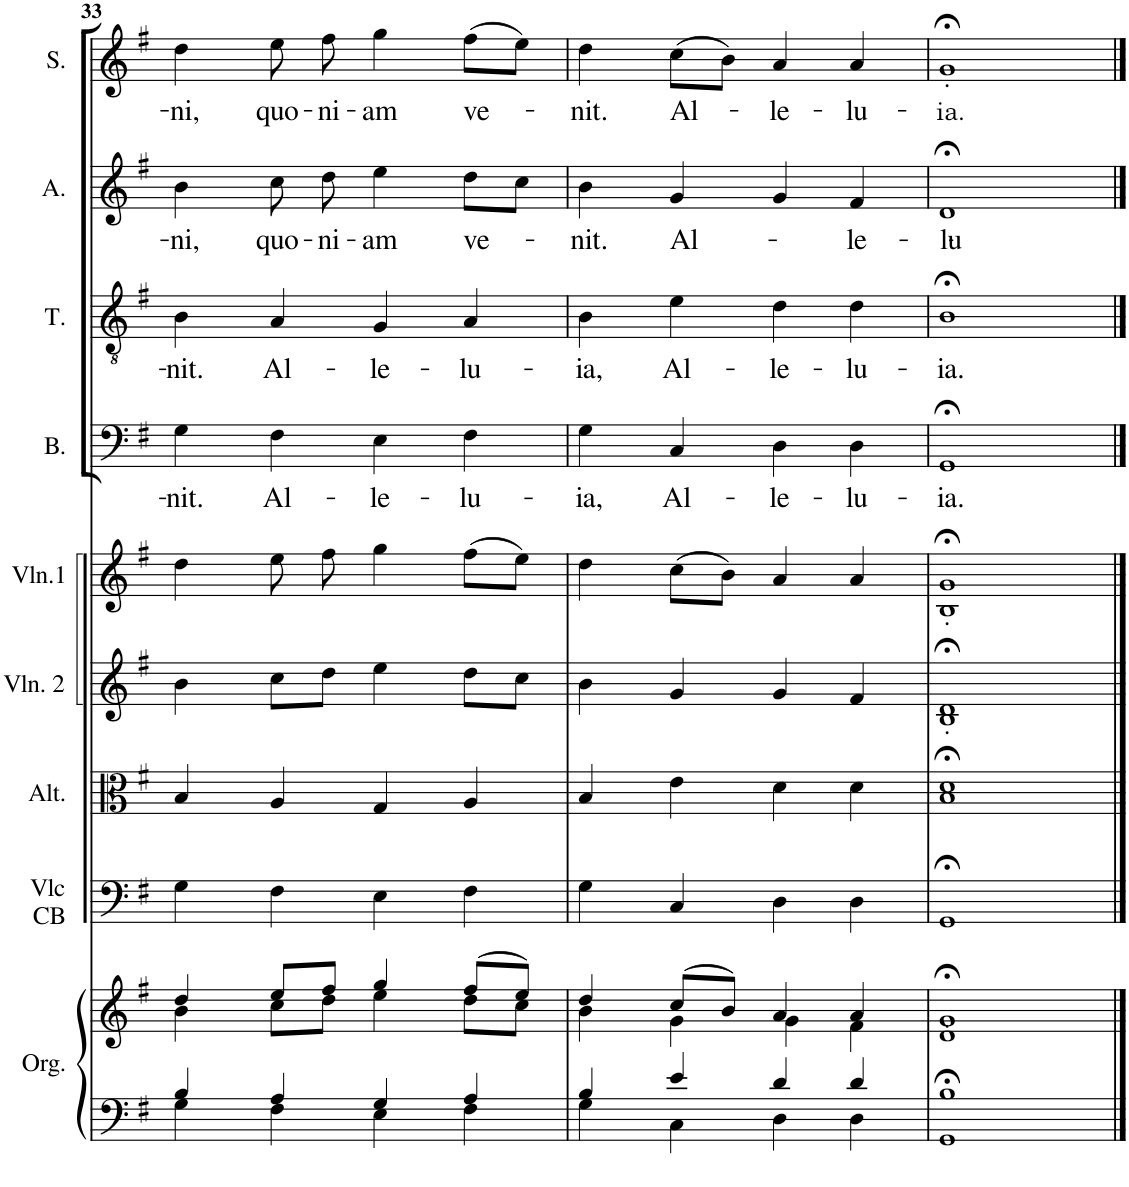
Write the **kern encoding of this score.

**kern	**kern	**kern	**kern	**kern	**kern	**kern	**text	**kern	**text	**kern	**text	**kern	**text
*part9	*part9	*part8	*part7	*part6	*part5	*part4	*part4	*part3	*part3	*part2	*part2	*part1	*part1
*staff10	*staff9	*staff8	*staff7	*staff6	*staff5	*staff4	*staff4	*staff3	*staff3	*staff2	*staff2	*staff1	*staff1
*I"Orgue	*	*I"Violoncelle Contre Basse	*I"Alto	*I"Violon 2	*I"Violon 1	*I"Basse	*	*I"Ténor	*	*I"Alto	*	*I"Soprano	*
*I'Org.	*	*I'Vlc CB	*I'Alt.	*I'Vln. 2	*I'Vln.1	*I'B.	*	*I'T.	*	*I'A.	*	*I'S.	*
!!LO:PB:g=z
*clefF4	*clefG2	*clefF4	*clefC3	*clefG2	*clefG2	*clefF4	*	*clefGv2	*	*clefG2	*	*clefG2	*
*k[f#]	*k[f#]	*k[f#]	*k[f#]	*k[f#]	*k[f#]	*k[f#]	*	*k[f#]	*	*k[f#]	*	*k[f#]	*
*G:	*G:	*G:	*G:	*G:	*G:	*G:	*	*G:	*	*G:	*	*G:	*
*M4/4	*M4/4	*M4/4	*M4/4	*M4/4	*M4/4	*M4/4	*	*M4/4	*	*M4/4	*	*M4/4	*
*met(c)	*met(c)	*met(c)	*met(c)	*met(c)	*met(c)	*met(c)	*	*met(c)	*	*met(c)	*	*met(c)	*
=33	=33	=33	=33	=33	=33	=33	=33	=33	=33	=33	=33	=33	=33
*^	*^	*	*	*	*	*	*	*	*	*	*	*	*
!	!	!	!	!	!	!	!	!	!LO:LY:b	!	!LO:LY:b	!	!LO:LY:b	!	!LO:LY:b
4B/	4G\	4dd/	4b\	4G\	4B/	4b\	4dd\	4G\	-nit.	4B\	-nit.	4b\	-ni,	4dd\	-ni,
!	!	!	!	!	!	!	!	!	!LO:LY:b	!	!LO:LY:b	!	!LO:LY:b	!	!LO:LY:b
4A/	4F#\	8ee/L	8cc\L	4F#\	4A/	8cc\L	8ee\	4F#\	Al-	4A/	Al-	8cc\	quo-	8ee\	quo-
!	!	!	!	!	!	!	!	!	!	!	!	!	!LO:LY:b	!	!LO:LY:b
.	.	8ff#/J	8dd\J	.	.	8dd\J	8ff#\	.	.	.	.	8dd\	-ni-	8ff#\	-ni-
!	!	!	!	!	!	!	!	!	!LO:LY:b	!	!LO:LY:b	!	!LO:LY:b	!	!LO:LY:b
4G/	4E\	4gg/	4ee\	4E\	4G/	4ee\	4gg\	4E\	-le-	4G/	-le-	4ee\	-am	4gg\	-am
!	!	!	!	!	!	!	!	!	!LO:LY:b	!	!LO:LY:b	!	!LO:LY:b	!	!LO:LY:b
4A/	4F#\	(8ff#/L	8dd\L	4F#\	4A/	8dd\L	(8ff#\L	4F#\	-lu-	4A/	-lu-	8dd\L	ve-	(8ff#\L	ve-
.	.	8ee/J)	8cc\J	.	.	8cc\J	8ee\J)	.	.	.	.	8cc\J	.	8ee\J)	.
=34	=34	=34	=34	=34	=34	=34	=34	=34	=34	=34	=34	=34	=34	=34	=34
!	!	!	!	!	!	!	!	!	!LO:LY:b	!	!LO:LY:b	!	!LO:LY:b	!	!LO:LY:b
4B/	4G\	4dd/	4b\	4G\	4B/	4b\	4dd\	4G\	-ia,	4B\	-ia,	4b\	-nit.	4dd\	-nit.
!	!	!	!	!	!	!	!	!	!LO:LY:b	!	!LO:LY:b	!	!LO:LY:b	!	!LO:LY:b
4e/	4C\	(8cc/L	4g\	4C/	4e\	4g/	(8cc\L	4C/	Al-	4e\	Al-	4g/	Al-	(8cc\L	Al-
.	.	8b/J)	.	.	.	.	8b\J)	.	.	.	.	.	.	8b\J)	.
!	!	!	!	!	!	!	!	!	!LO:LY:b	!	!LO:LY:b	!	!	!	!LO:LY:b
4d/	4D\	4a/	4g\	4D\	4d\	4g/	4a/	4D\	-le-	4d\	-le-	4g/	.	4a/	-le-
!	!	!	!	!	!	!	!	!	!LO:LY:b	!	!LO:LY:b	!	!LO:LY:b	!	!LO:LY:b
4d/	4D\	4a/	4f#\	4D\	4d\	4f#/	4a/	4D\	-lu-	4d\	-lu-	4f#/	-le-	4a/	-lu-
=35	=35	=35	=35	=35	=35	=35	=35	=35	=35	=35	=35	=35	=35	=35	=35
!	!	!	!	!	!	!	!	!	!LO:LY:b	!	!LO:LY:b	!	!LO:LY:b	!	!LO:LY:b
1B;<	1GG	1g;<	1d'	1GG;<	1B;< 1d;<	1B;<' 1d;<'	1B;<' 1g;<'	1GG;<	-ia.	1B;<	-ia.	1d;<	-lu-	1g;<'	-ia.
*v	*v	*	*	*	*	*	*	*	*	*	*	*	*	*	*
*	*v	*v	*	*	*	*	*	*	*	*	*	*	*	*
==	==	==	==	==	==	==	==	==	==	==	==	==	==
*-	*-	*-	*-	*-	*-	*-	*-	*-	*-	*-	*-	*-	*-
